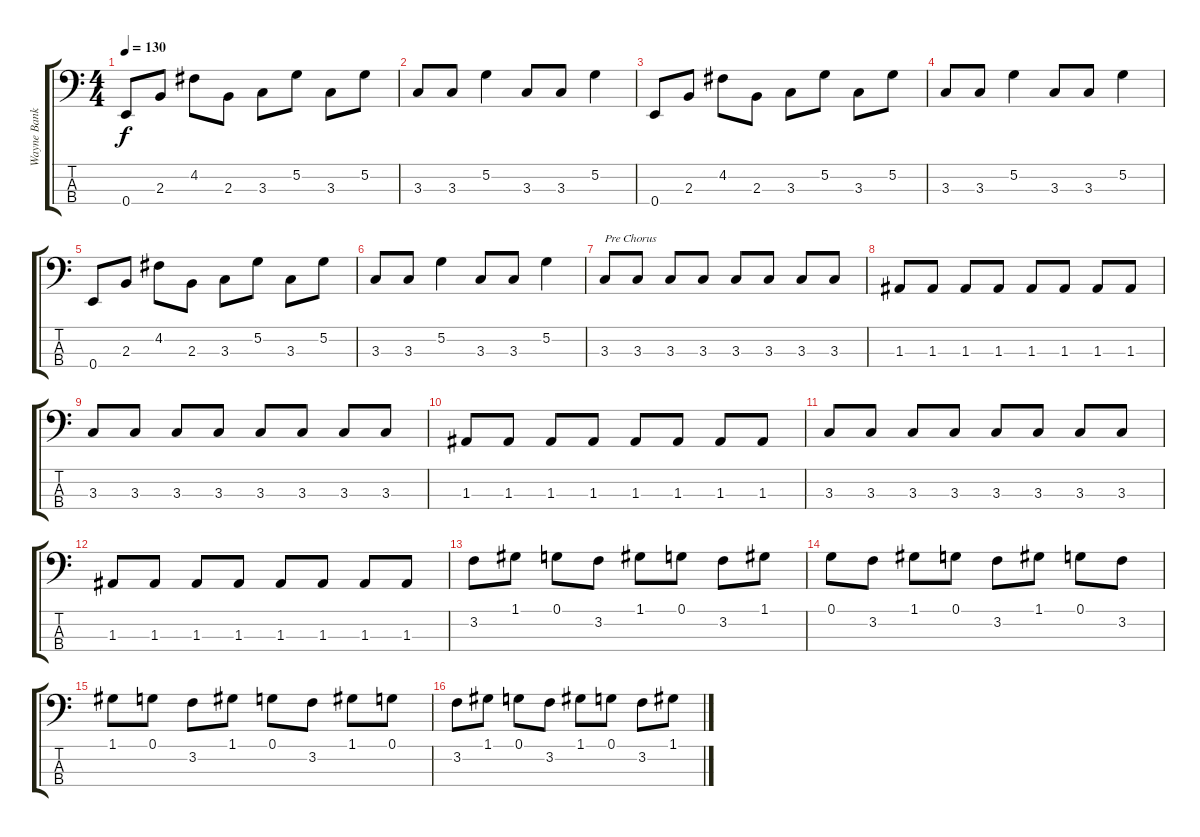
\track ("Wayne Banks" "Wayne Bank") {instrument electricbasspick}
\staff {score tabs}
\tuning (G2 D2 A1 E1) {hide}
\ts (4 4)
\tempo 130
\clef f4
\ks c
0.4.8{dy f} 2.3.8 4.2.8 2.3.8 3.3.8 5.2.8 3.3.8 5.2.8 |
3.3.8 3.3.8 5.2.4 3.3.8 3.3.8 5.2.4 |
0.4.8 2.3.8 4.2.8 2.3.8 3.3.8 5.2.8 3.3.8 5.2.8 |
3.3.8 3.3.8 5.2.4 3.3.8 3.3.8 5.2.4 |
0.4.8 2.3.8 4.2.8 2.3.8 3.3.8 5.2.8 3.3.8 5.2.8 |
3.3.8 3.3.8 5.2.4 3.3.8 3.3.8 5.2.4 |
3.3.8{txt "Pre Chorus"} 3.3.8 3.3.8 3.3.8 3.3.8 3.3.8 3.3.8 3.3.8 |
1.3.8 1.3.8 1.3.8 1.3.8 1.3.8 1.3.8 1.3.8 1.3.8 |
3.3.8 3.3.8 3.3.8 3.3.8 3.3.8 3.3.8 3.3.8 3.3.8 |
1.3.8 1.3.8 1.3.8 1.3.8 1.3.8 1.3.8 1.3.8 1.3.8 |
3.3.8 3.3.8 3.3.8 3.3.8 3.3.8 3.3.8 3.3.8 3.3.8 |
1.3.8 1.3.8 1.3.8 1.3.8 1.3.8 1.3.8 1.3.8 1.3.8 |
3.2.8 1.1.8 0.1.8 3.2.8 1.1.8 0.1.8 3.2.8 1.1.8 |
0.1.8 3.2.8 1.1.8 0.1.8 3.2.8 1.1.8 0.1.8 3.2.8 |
1.1.8 0.1.8 3.2.8 1.1.8 0.1.8 3.2.8 1.1.8 0.1.8 |
3.2.8 1.1.8 0.1.8 3.2.8 1.1.8 0.1.8 3.2.8 1.1.8
